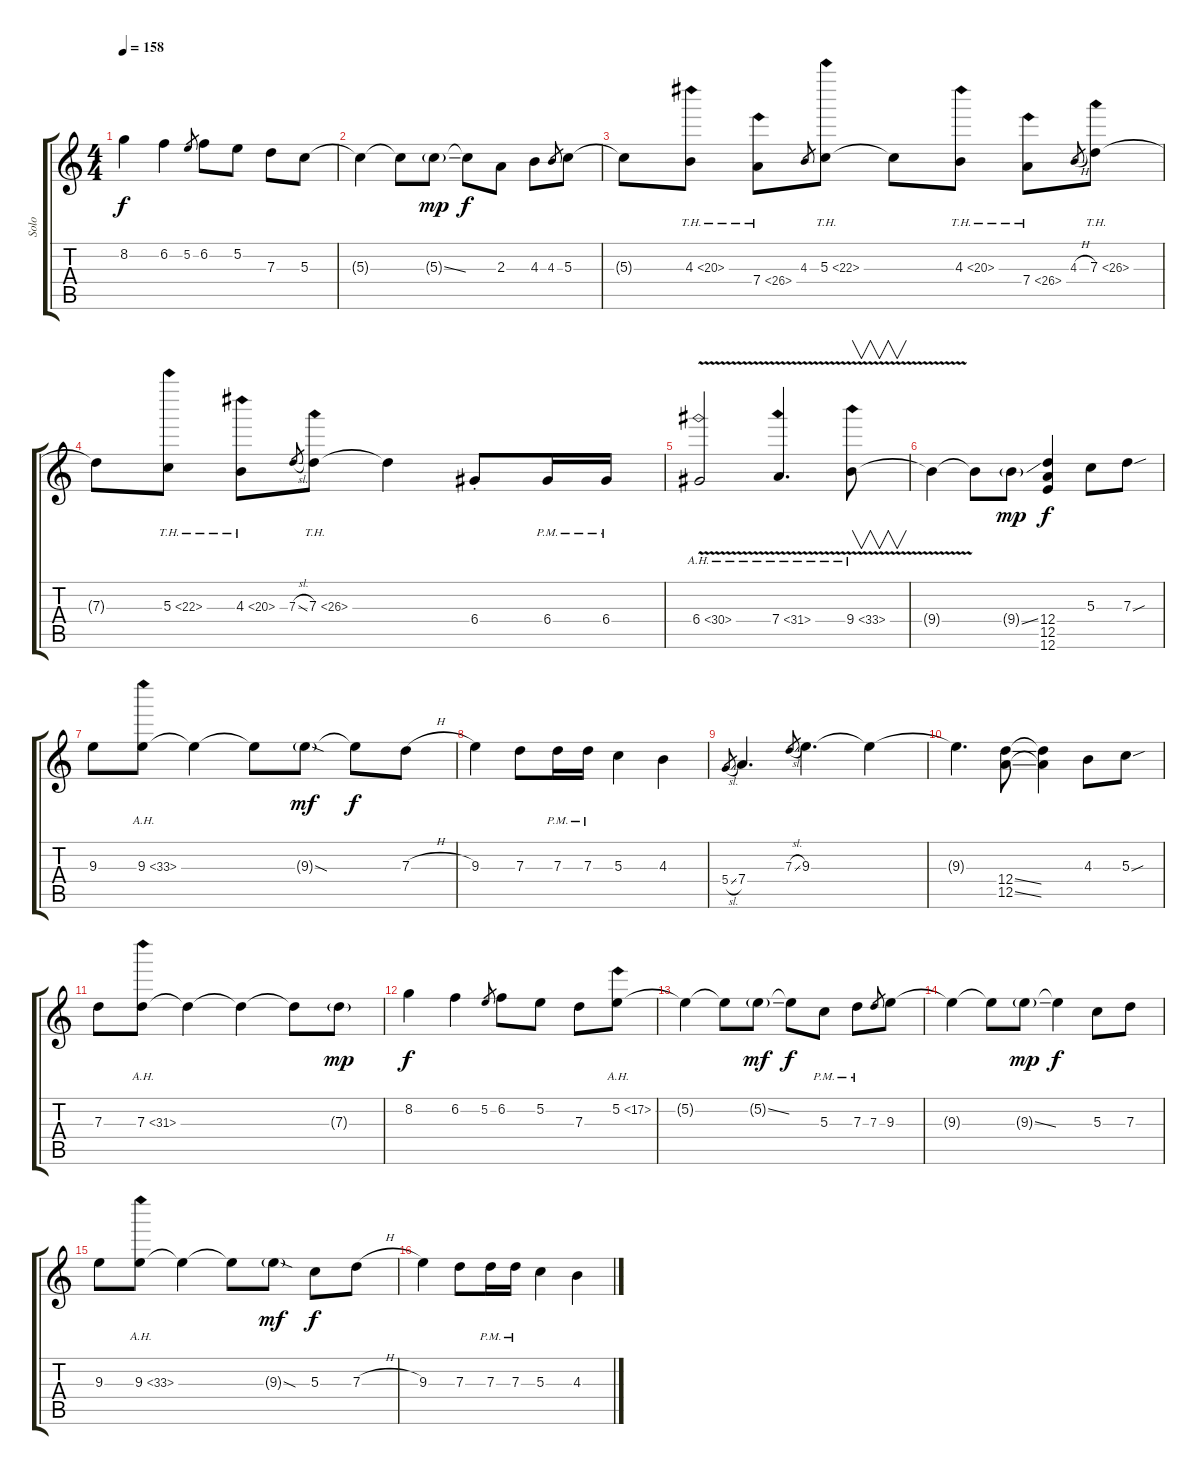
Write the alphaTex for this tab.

\track ("Solo" "Solo") {instrument overdrivenguitar}
\staff {score tabs}
\tuning (E4 B3 G3 D3 A2 E2) {hide}
\ts (4 4)
\tempo 158
\clef g2
\ks c
8.2.4{dy f} 6.2.4 5.2.8{gr} 6.2.8 5.2.8 7.3.8 5.3.8 |
5.3{t}.4 5.3{t}.8 5.3{ss g}.8{dy mp} 5.3{t}.8{dy f} 2.3.8 4.3.8 4.3.8{gr} 5.3.8 |
5.3{t}.8 4.3{th 16}.8 7.4{th 19}.8 4.3.8{gr} 5.3{th 17}.8 5.3{t}.8 4.3{th 16}.8 7.4{th 19}.8 4.3{h}.8{gr} 7.3{th 19}.8 |
7.3{t}.8 5.3{th 17}.8 4.3{th 16}.8 7.3{sl}.8{gr} 7.3{th 19}.8 7.3{t}.4 6.4{st}.8 6.4{pm}.16 6.4{pm}.16 |
6.4{ah 24 v}.2 7.4{ah 24 v}.4{d} 9.4{ah 24 v}.8{v} |
9.4{t}.4 9.4{t}.8 9.4{ss g}.8{dy mp} (12.4 12.5 12.6).4{dy f} 5.3.8 7.3{sou}.8 |
9.3.8 9.3{ah 24}.8 9.3{t}.4 9.3{t}.8 9.3{sod g}.8{dy mf} 9.3{t}.8{dy f} 7.3{h}.8 |
9.3.4 7.3.8 7.3{pm}.16 7.3{pm}.16 5.3.4 4.3.4 |
5.4{sl}.8{gr} 7.4.4{d} 7.3{sl}.8{gr} 9.3.4{d} 9.3{t}.4 |
9.3{t}.4{d} (12.4{ss} 12.5{ss}).8 (12.4{t} 12.5{t}).4 4.3.8 5.3{sou}.8 |
7.3.8 7.3{ah 24}.8 7.3{t}.4 7.3{t}.4 7.3{t}.8 7.3{g}.8{dy mp} |
8.2.4{dy f} 6.2.4 5.2.8{gr} 6.2.8 5.2.8 7.3.8 5.2{ah 12}.8 |
5.2{t}.4 5.2{t}.8 5.2{ss g}.8{dy mf} 5.2{t}.8{dy f} 5.3{pm}.8 7.3{pm}.8 7.3.8{gr} 9.3.8 |
9.3{t}.4 9.3{t}.8 9.3{ss g}.8{dy mp} 9.3{t}.4{dy f} 5.3.8 7.3.8 |
9.3.8 9.3{ah 24}.8 9.3{t}.4 9.3{t}.8 9.3{sod g}.8{dy mf} 5.3.8{dy f} 7.3{h}.8 |
9.3.4 7.3.8 7.3{pm}.16 7.3{pm}.16 5.3.4 4.3.4
